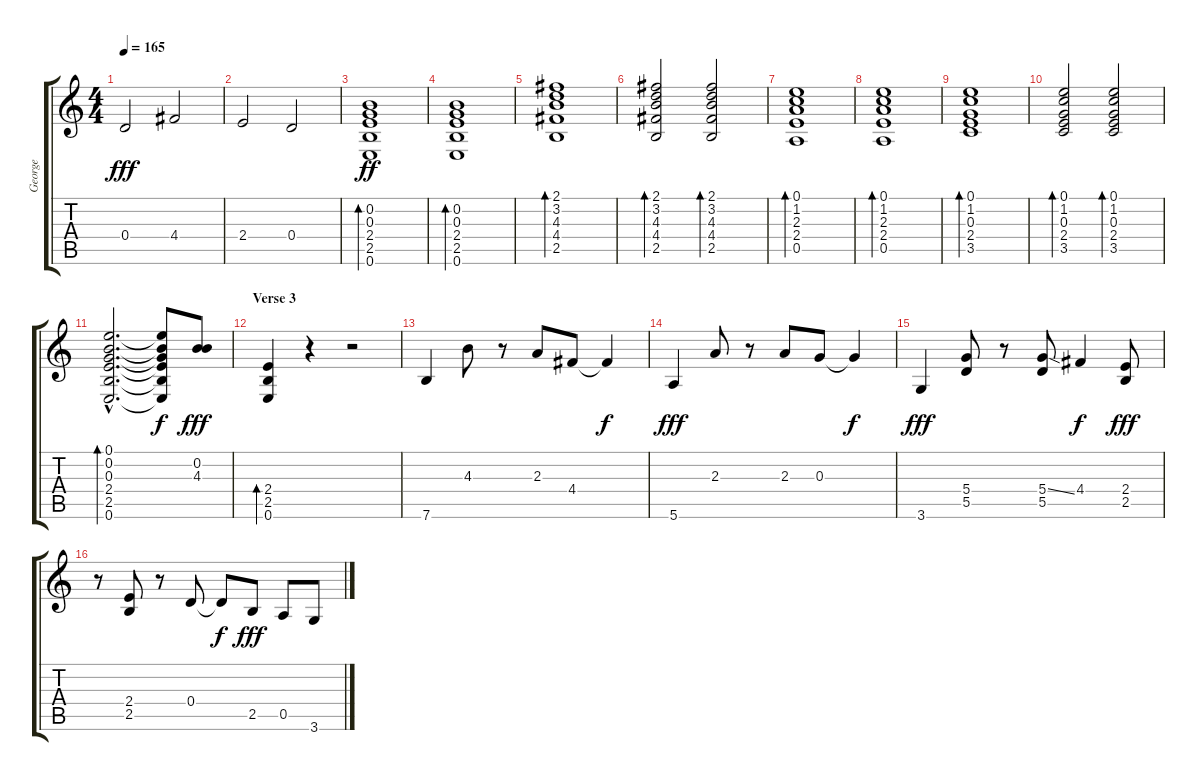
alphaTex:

\track ("George" "George") {instrument electricguitarclean}
\staff {score tabs}
\tuning (E4 B3 G3 D3 A2 E2) {hide}
\ts (4 4)
\tempo 165
\clef g2
\ks c
0.4.2{dy fff volume 16} 4.4.2 |
2.4.2 0.4.2 |
(0.2 0.3 2.4 2.5 0.6).1{bd 240 dy ff} |
(0.2 0.3 2.4 2.5 0.6).1{bd 240} |
(2.1 3.2 4.3 4.4 2.5).1{bd 240} |
(2.1 3.2 4.3 4.4 2.5).2{bd 120} (2.1 3.2 4.3 4.4 2.5).2{bd 120} |
(0.1 1.2 2.3 2.4 0.5).1{bd 240} |
(0.1 1.2 2.3 2.4 0.5).1{bd 240} |
(0.1 1.2 0.3 2.4 3.5).1{bd 240} |
(0.1 1.2 0.3 2.4 3.5).2{bd 120} (0.1 1.2 0.3 2.4 3.5).2{bd 120} |
(0.1{hac} 0.2{hac} 0.3{hac} 2.4{hac} 2.5{hac} 0.6{hac}).2{d bd 120} (0.1{t} 0.2{t} 0.3{t} 2.4{t} 2.5{t} 0.6{t}).8{dy f} (0.2 4.3).8{dy fff} |
\section ("" "Verse 3")
(2.4 2.5 0.6).4{bd 60} r.4 r.2 |
7.6.4{volume 13} 4.3.8 r.8 2.3.8 4.4.8 4.4{t}.4{dy f} |
5.6.4{dy fff} 2.3.8 r.8 2.3.8 0.3.8 0.3{t}.4{dy f} |
3.6.4{dy fff} (5.4 5.5).8 r.8 (5.4{ss} 5.5).8 4.4.4{dy f} (2.4 2.5).8{dy fff} |
r.8 (2.4 2.5).8 r.8 0.4.8 0.4{t}.8{dy f} 2.5.8{dy fff} 0.5.8 3.6{ss}.8
